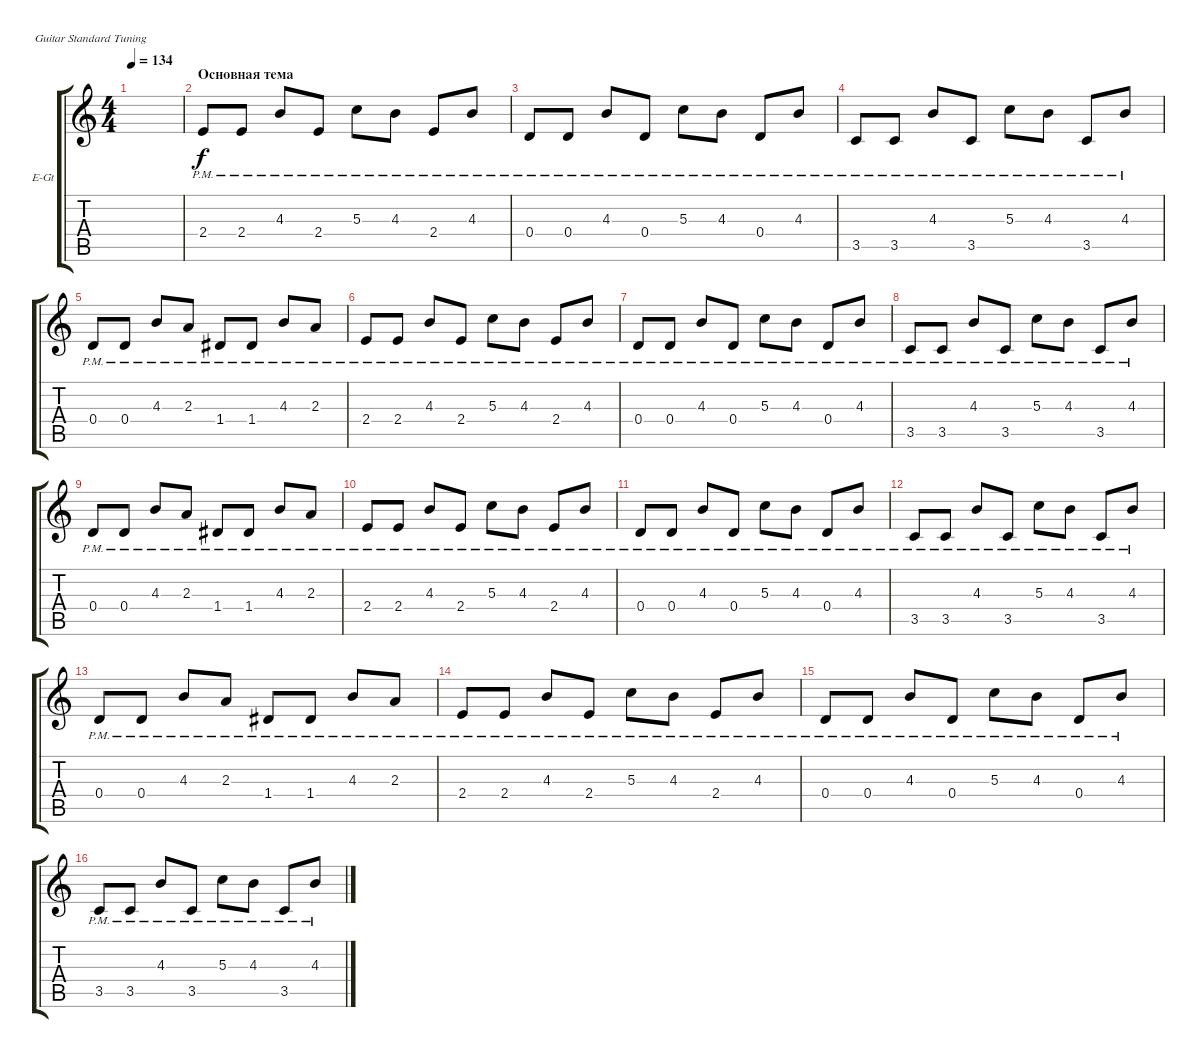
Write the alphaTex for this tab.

\defaultSystemsLayout 4
\bracketExtendMode groupsimilarinstruments
\firstSystemTrackNameOrientation horizontal
\otherSystemsTrackNameOrientation horizontal
\track ("Electric Guitar" "E-Gt") {instrument distortionguitar}
\staff {score tabs}
\tuning (E4 B3 G3 D3 A2 E2)
\ts (4 4)
\tempo 134
\clef g2
\ks c
|
\section ("" "Основная тема")
2.4{pm}.8 2.4{pm}.8 4.3{pm}.8 2.4{pm}.8 5.3{pm}.8 4.3{pm}.8 2.4{pm}.8 4.3{pm}.8 |
0.4{pm}.8 0.4{pm}.8 4.3{pm}.8 0.4{pm}.8 5.3{pm}.8 4.3{pm}.8 0.4{pm}.8 4.3{pm}.8 |
3.5{pm}.8 3.5{pm}.8 4.3{pm}.8 3.5{pm}.8 5.3{pm}.8 4.3{pm}.8 3.5{pm}.8 4.3{pm}.8 |
0.4{pm}.8 0.4{pm}.8 4.3{pm}.8 2.3{pm}.8 1.4{pm}.8 1.4{pm}.8 4.3{pm}.8 2.3{pm}.8 |
2.4{pm}.8 2.4{pm}.8 4.3{pm}.8 2.4{pm}.8 5.3{pm}.8 4.3{pm}.8 2.4{pm}.8 4.3{pm}.8 |
0.4{pm}.8 0.4{pm}.8 4.3{pm}.8 0.4{pm}.8 5.3{pm}.8 4.3{pm}.8 0.4{pm}.8 4.3{pm}.8 |
3.5{pm}.8 3.5{pm}.8 4.3{pm}.8 3.5{pm}.8 5.3{pm}.8 4.3{pm}.8 3.5{pm}.8 4.3{pm}.8 |
0.4{pm}.8 0.4{pm}.8 4.3{pm}.8 2.3{pm}.8 1.4{pm}.8 1.4{pm}.8 4.3{pm}.8 2.3{pm}.8 |
2.4{pm}.8 2.4{pm}.8 4.3{pm}.8 2.4{pm}.8 5.3{pm}.8 4.3{pm}.8 2.4{pm}.8 4.3{pm}.8 |
0.4{pm}.8 0.4{pm}.8 4.3{pm}.8 0.4{pm}.8 5.3{pm}.8 4.3{pm}.8 0.4{pm}.8 4.3{pm}.8 |
3.5{pm}.8 3.5{pm}.8 4.3{pm}.8 3.5{pm}.8 5.3{pm}.8 4.3{pm}.8 3.5{pm}.8 4.3{pm}.8 |
0.4{pm}.8 0.4{pm}.8 4.3{pm}.8 2.3{pm}.8 1.4{pm}.8 1.4{pm}.8 4.3{pm}.8 2.3{pm}.8 |
2.4{pm}.8 2.4{pm}.8 4.3{pm}.8 2.4{pm}.8 5.3{pm}.8 4.3{pm}.8 2.4{pm}.8 4.3{pm}.8 |
0.4{pm}.8 0.4{pm}.8 4.3{pm}.8 0.4{pm}.8 5.3{pm}.8 4.3{pm}.8 0.4{pm}.8 4.3{pm}.8 |
3.5{pm}.8 3.5{pm}.8 4.3{pm}.8 3.5{pm}.8 5.3{pm}.8 4.3{pm}.8 3.5{pm}.8 4.3{pm}.8
